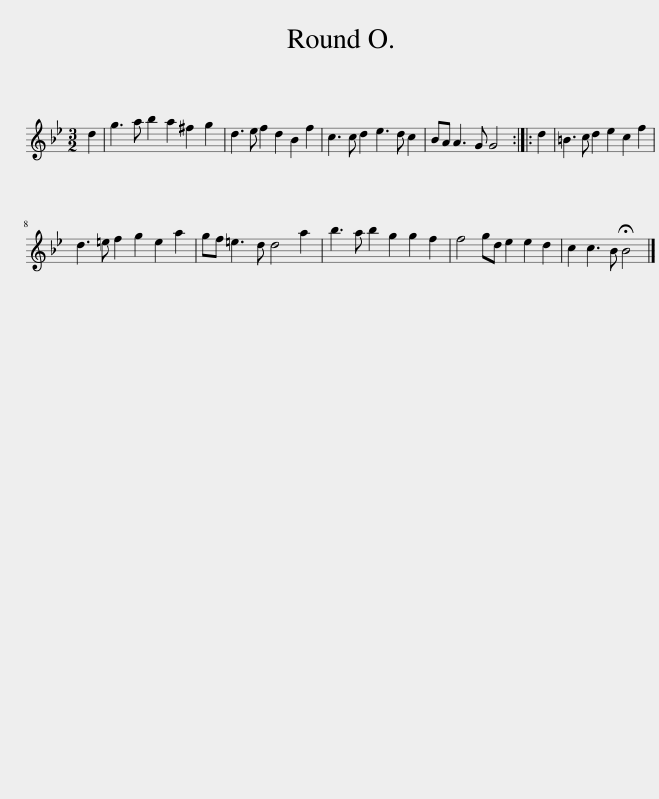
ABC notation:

X:1
L:1/8
M:3/2
I:linebreak $
K:Gmin
V:1 treble
V:1
 d2 | g3 a b2 a2 ^f2 g2 | d3 e f2 d2 B2 f2 | c3 c d2 e3 d c2 | BA A3 G G4 :: %5
 d2 | =B3 c d2 e2 c2 f2 |$ d3 =e f2 g2 e2 a2 | gf =e3 d d4 a2 | b3 a b2 g2 g2 f2 | %10
 f4 gd e2 e2 d2 | c2 c3 B !fermata!B4 |] %12
